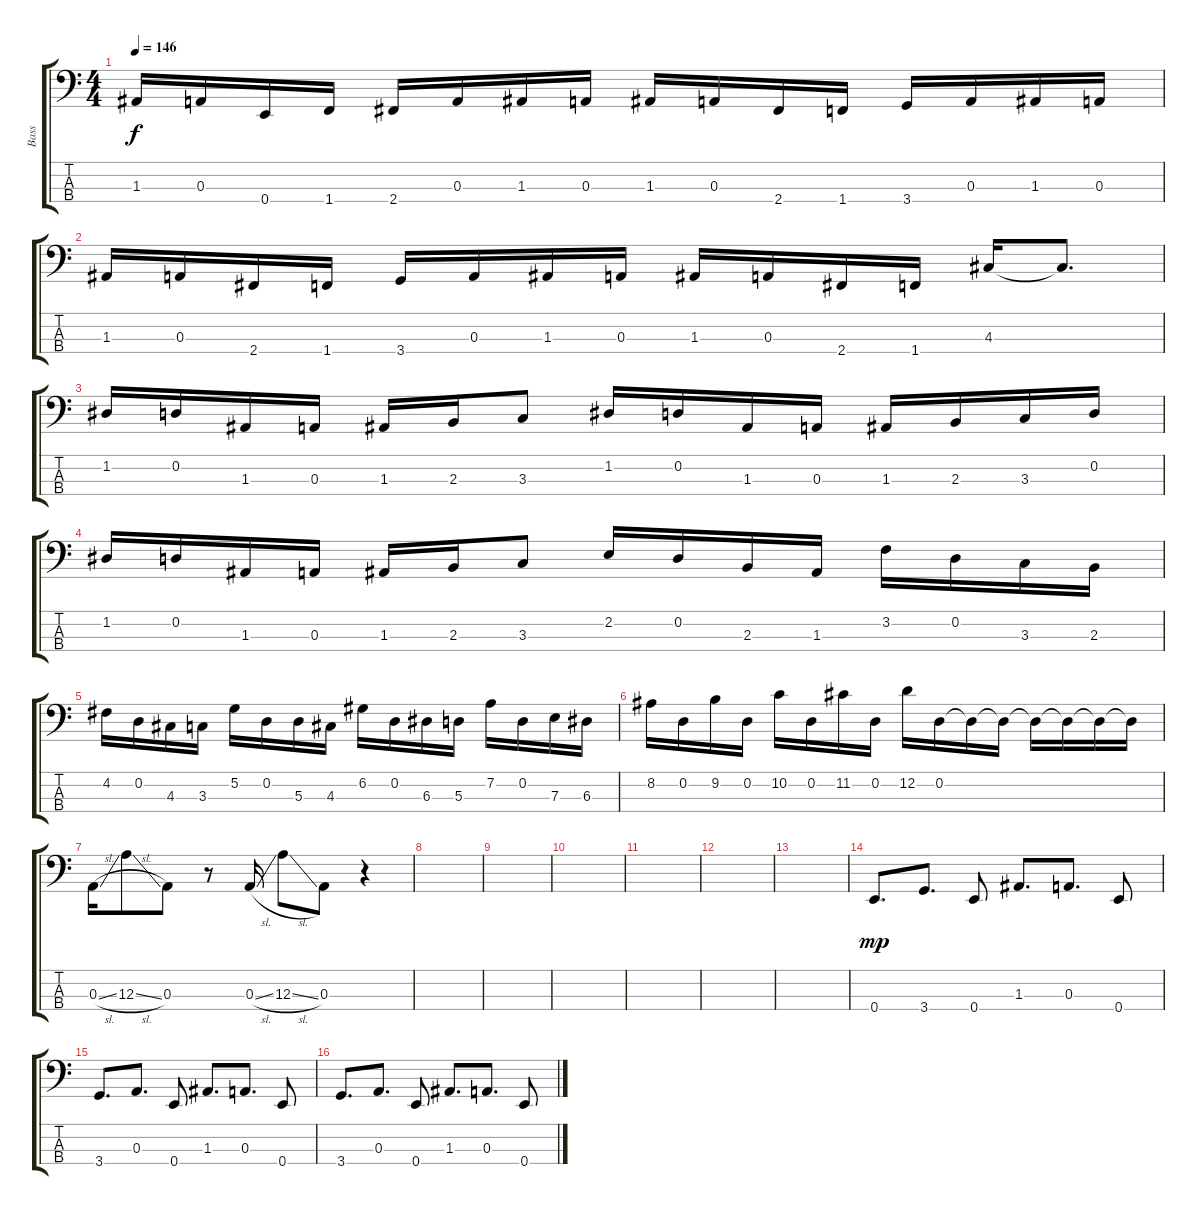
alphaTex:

\track ("Bass" "Bass") {instrument electricbassfinger}
\staff {score tabs}
\tuning (G2 D2 A1 E1) {hide}
\ts (4 4)
\tempo 146
\clef f4
\ks c
1.3.16{dy f} 0.3.16 0.4.16 1.4.16 2.4.16 0.3.16 1.3.16 0.3.16 1.3.16 0.3.16 2.4.16 1.4.16 3.4.16 0.3.16 1.3.16 0.3.16 |
1.3.16 0.3.16 2.4.16 1.4.16 3.4.16 0.3.16 1.3.16 0.3.16 1.3.16 0.3.16 2.4.16 1.4.16 4.3.16 4.3{t}.8{d} |
1.2.16 0.2.16 1.3.16 0.3.16 1.3.16 2.3.16 3.3.8 1.2.16 0.2.16 1.3.16 0.3.16 1.3.16 2.3.16 3.3.16 0.2.16 |
1.2.16 0.2.16 1.3.16 0.3.16 1.3.16 2.3.16 3.3.8 2.2.16 0.2.16 2.3.16 1.3.16 3.2.16 0.2.16 3.3.16 2.3.16 |
4.2.16 0.2.16 4.3.16 3.3.16 5.2.16 0.2.16 5.3.16 4.3.16 6.2.16 0.2.16 6.3.16 5.3.16 7.2.16 0.2.16 7.3.16 6.3.16 |
8.2.16 0.2.16 9.2.16 0.2.16 10.2.16 0.2.16 11.2.16 0.2.16 12.2.16 0.2.16 0.2{t}.16 0.2{t}.16 0.2{t}.16 0.2{t}.16 0.2{t}.16 0.2{t}.16 |
0.3{sl}.16 12.3{sl}.8 0.3.8 r.8 0.3{sl}.16 12.3{sl}.8 0.3.8 r.4 |
|
|
|
|
|
|
0.4.8{d dy mp} 3.4.8{d} 0.4.8 1.3.8{d} 0.3.8{d} 0.4.8 |
3.4.8{d} 0.3.8{d} 0.4.8 1.3.8{d} 0.3.8{d} 0.4.8 |
3.4.8{d} 0.3.8{d} 0.4.8 1.3.8{d} 0.3.8{d} 0.4.8
